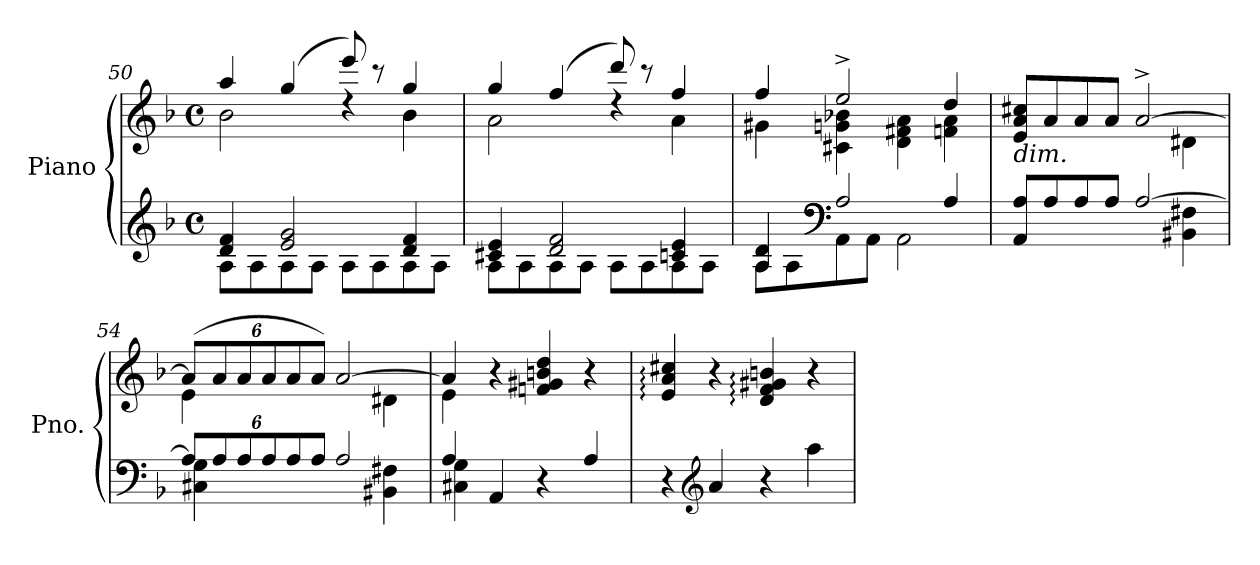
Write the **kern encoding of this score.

**kern	**kern
*part1	*part1
*staff2	*staff1
*I"Piano	*
*I'Pno.	*
*clefG2	*clefG2
*k[b-]	*k[b-]
*M4/4	*M4/4
*met(c)	*met(c)
=50	=50
*^	*^
8A\L	4d/ 4f/	4aa/	2b-\
8A\	.	.	.
8A\	2e/ 2g/	(>4gg/	.
8A\J	.	.	.
8A\L	.	8eee/)	4rdd
8A\	.	8r	.
8A\	4d/ 4f/	4gg/	4b-\
8A\J	.	.	.
=51	=51	=51	=51
8A\L	4c#X/ 4e/	4gg/	2a\
8A\	.	.	.
8A\	2d/ 2f/	(>4ff/	.
8A\J	.	.	.
8A\L	.	8ddd/)	4rdd
8A\	.	8r	.
8A\	4cn/ 4e/	4ff/	4a\
8A\J	.	.	.
=52	=52	=52	=52
8A\L	4A/ 4d/	4ff/	4g#X\
8A\	.	.	.
*clefF4	*	*	*
8AA\	2A/	2ee^/	4c#X\ 4gn\ 4b-X\
8AA\J	.	.	.
2AA\	.	.	4d\ 4f#X\ 4a\
.	4A/	4dd/	4fn\ 4a\
!!LO:LB:g=z	!!
=53	=53	=53	=53
!	!	!LO:TX:b:i:t=dim.	!
8AA/ 8A/L	2.ryy	8e/ 8a/ 8cc#X/L	2.ryy
8A/	.	8a/	.
8A/	.	8a/	.
8A/J	.	8a/J	.
[2A/	.	[2a^/	.
.	4BB#X\ 4F#X\	.	4d#X\
=54	=54	=54	=54
*Xbrackettup	*	*Xbrackettup	*
12A/L]	4C#X\ 4G\	(>12a/L]	4e\
12A/	.	12a/	.
12A/	.	12a/	.
12A/	2ryy	12a/	2ryy
12A/	.	12a/	.
12A/J	.	12a/J)	.
2A/	.	[2a/	.
.	4BB#X\ 4F#X\	.	4d#X\
=55	=55	=55	=55
4A/	4C#X\ 4G\	4a/]	4e\
4AA/	2.ryy	4r	2.ryy
4r	.	4fn/ 4g#X/ 4bn/ 4dd/	.
4A/	.	4r	.
*v	*v	*	*
*	*v	*v
=56	=56
4r	4e/: 4a/: 4cc#X/:
*clefG2	*
4a/	4r
4r	4d/: 4f/: 4g#X/: 4bn/:
4aa\	4r
=	=
*-	*-
